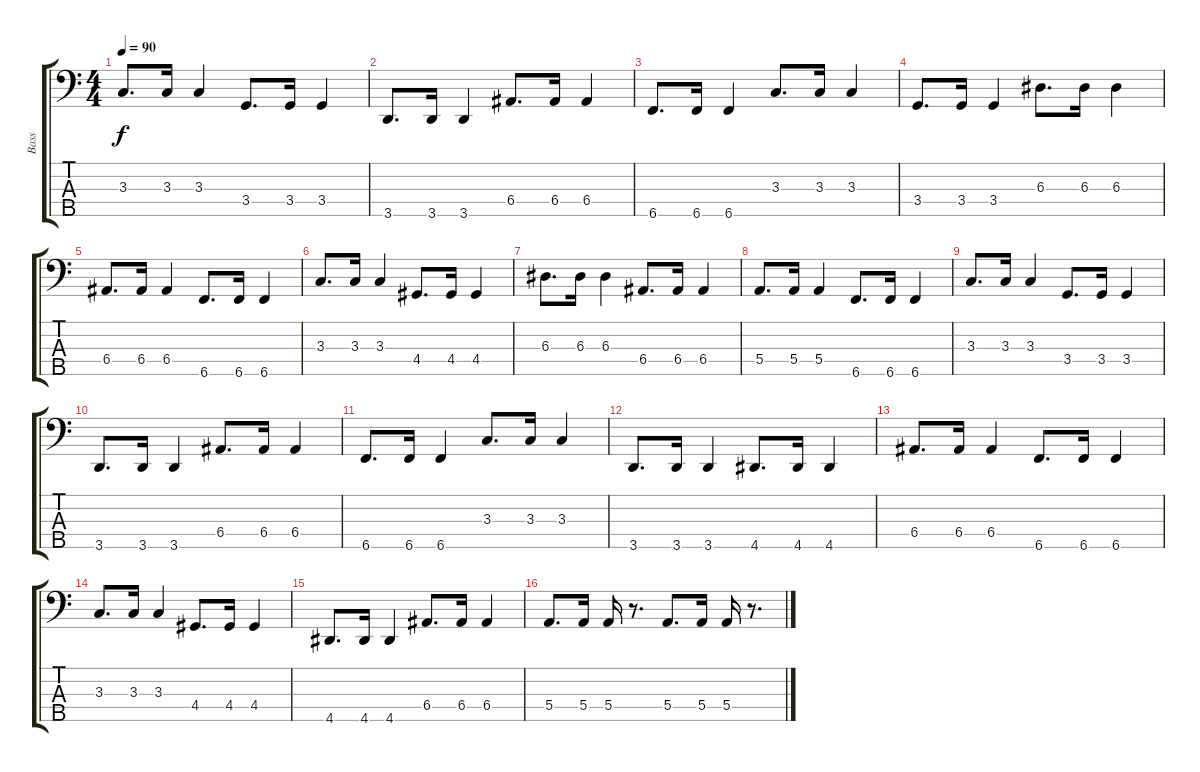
\track ("Bass" "Bass") {instrument electricbassfinger}
\staff {score tabs}
\tuning (G2 D2 A1 E1 B0) {hide}
\ts (4 4)
\tempo 90
\clef f4
\ks c
3.3.8{d dy f} 3.3.16 3.3.4 3.4.8{d} 3.4.16 3.4.4 |
3.5.8{d} 3.5.16 3.5.4 6.4.8{d} 6.4.16 6.4.4 |
6.5.8{d} 6.5.16 6.5.4 3.3.8{d} 3.3.16 3.3.4 |
3.4.8{d} 3.4.16 3.4.4 6.3.8{d} 6.3.16 6.3.4 |
6.4.8{d} 6.4.16 6.4.4 6.5.8{d} 6.5.16 6.5.4 |
3.3.8{d} 3.3.16 3.3.4 4.4.8{d} 4.4.16 4.4.4 |
6.3.8{d} 6.3.16 6.3.4 6.4.8{d} 6.4.16 6.4.4 |
5.4.8{d} 5.4.16 5.4.4 6.5.8{d} 6.5.16 6.5.4 |
3.3.8{d} 3.3.16 3.3.4 3.4.8{d} 3.4.16 3.4.4 |
3.5.8{d} 3.5.16 3.5.4 6.4.8{d} 6.4.16 6.4.4 |
6.5.8{d} 6.5.16 6.5.4 3.3.8{d} 3.3.16 3.3.4 |
3.5.8{d} 3.5.16 3.5.4 4.5.8{d} 4.5.16 4.5.4 |
6.4.8{d} 6.4.16 6.4.4 6.5.8{d} 6.5.16 6.5.4 |
3.3.8{d} 3.3.16 3.3.4 4.4.8{d} 4.4.16 4.4.4 |
4.5.8{d} 4.5.16 4.5.4 6.4.8{d} 6.4.16 6.4.4 |
5.4.8{d} 5.4.16 5.4.16 r.8{d} 5.4.8{d} 5.4.16 5.4.16 r.8{d}
